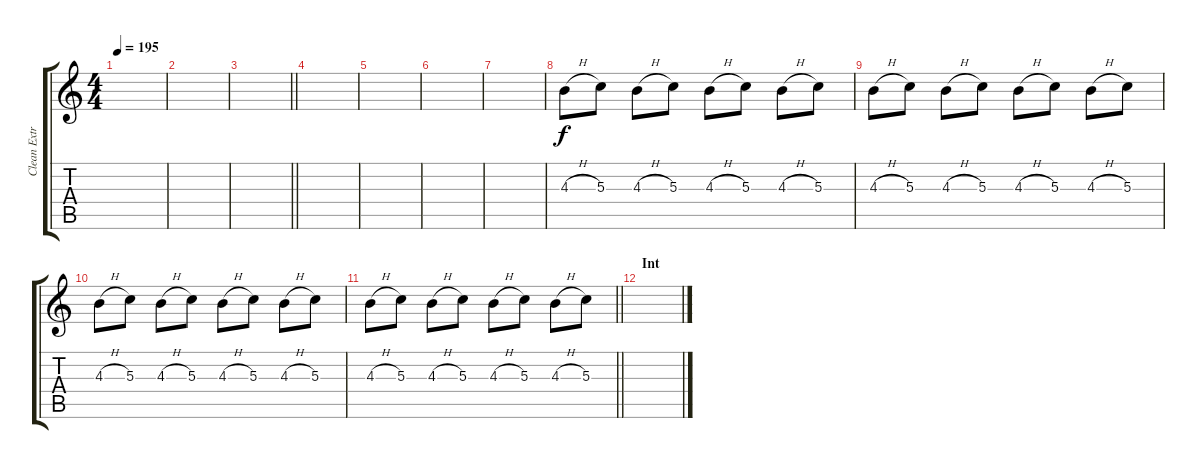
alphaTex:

\track ("Clean Extra" "Clean Extr") {instrument electricguitarclean}
\staff {score tabs}
\tuning (E4 B3 G3 D3 A2 E2) {hide}
\ts (4 4)
\tempo 195
\clef g2
\ks c
|
|
\barLineRight lightlight
|
|
|
|
|
4.3{h}.8{dy f instrument distortionguitar} 5.3.8 4.3{h}.8 5.3.8 4.3{h}.8 5.3.8 4.3{h}.8 5.3.8 |
4.3{h}.8 5.3.8 4.3{h}.8 5.3.8 4.3{h}.8 5.3.8 4.3{h}.8 5.3.8 |
4.3{h}.8 5.3.8 4.3{h}.8 5.3.8 4.3{h}.8 5.3.8 4.3{h}.8 5.3.8 |
\barLineRight lightlight
4.3{h}.8 5.3.8 4.3{h}.8 5.3.8 4.3{h}.8 5.3.8 4.3{h}.8 5.3.8 |
\section ("" "Int")
